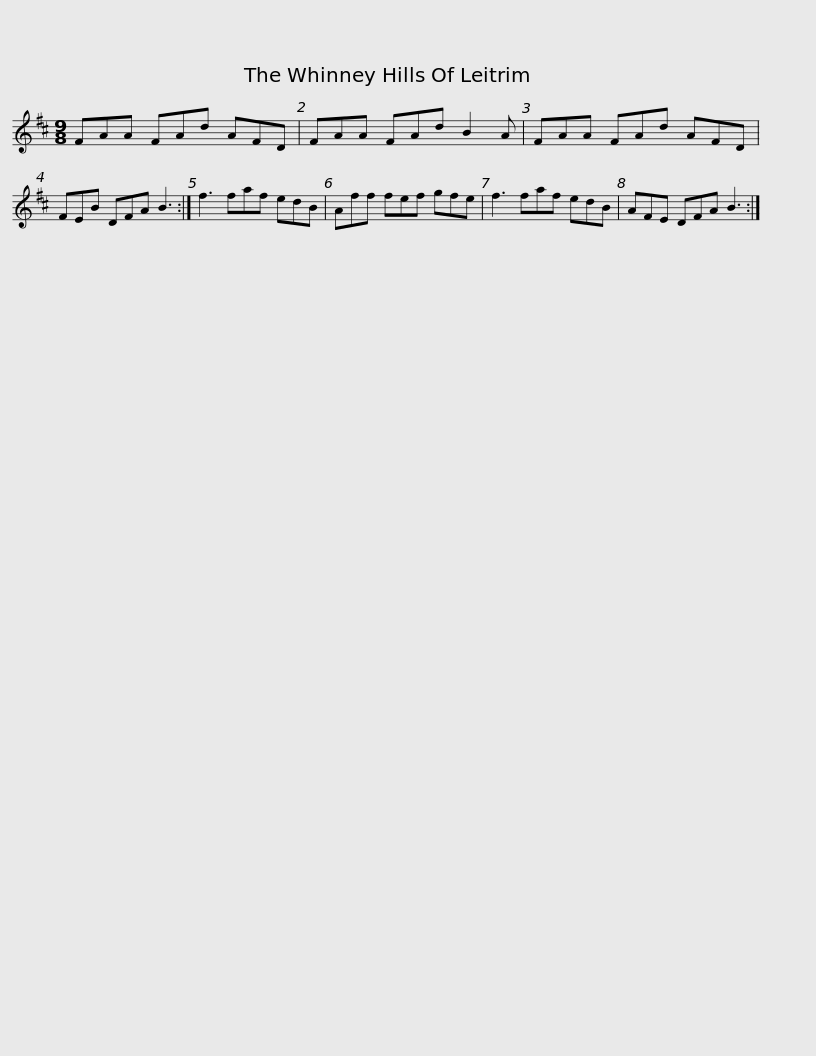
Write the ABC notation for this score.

X:1
L:1/8
M:9/8
I:linebreak $
K:D
V:1 treble
V:1
 FAA FAd AFD | FAA FAd B2 A | FAA FAd AFD | FEB DFA B3 :| f3 faf edB |$ %5
 Aff fef gfe | f3 faf edB | AFE DFA B3 :| %8
